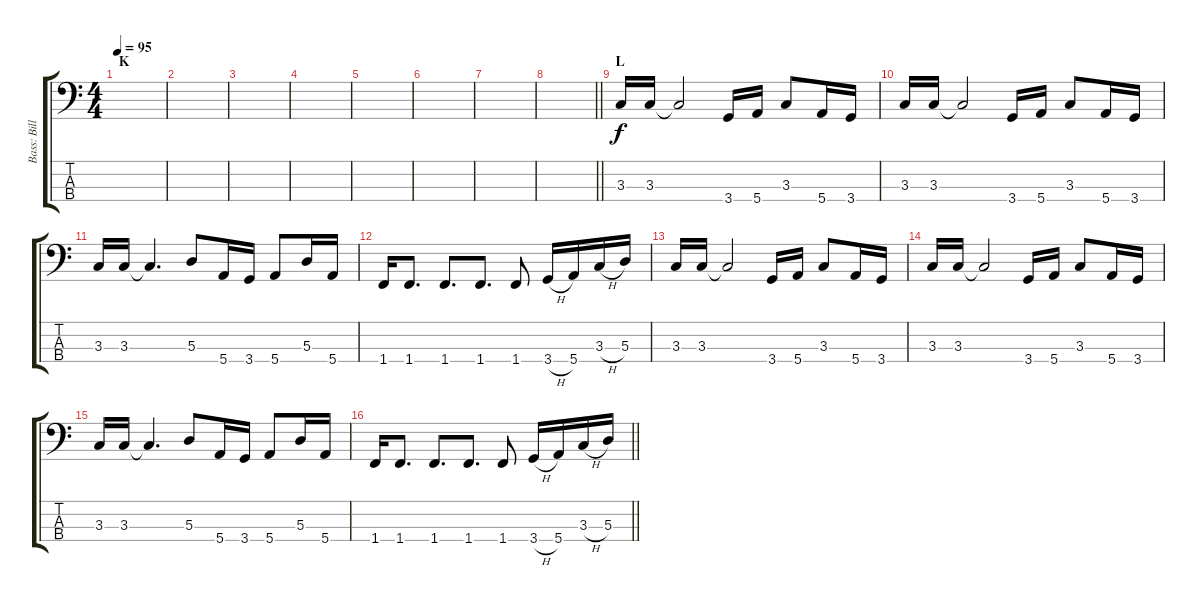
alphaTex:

\track ("Bass: Billy" "Bass: Bill") {instrument electricbassfinger}
\staff {score tabs}
\tuning (G2 D2 A1 E1) {hide}
\ts (4 4)
\section ("" "K")
\tempo 95
\clef f4
\ks c
|
|
|
|
|
|
|
\barLineRight lightlight
|
\section ("" "L")
3.3.16 3.3.16 3.3{t}.2 3.4.16 5.4.16 3.3.8 5.4.16 3.4.16 |
3.3.16 3.3.16 3.3{t}.2 3.4.16 5.4.16 3.3.8 5.4.16 3.4.16 |
3.3.16 3.3.16 3.3{t}.4{d} 5.3.8 5.4.16 3.4.16 5.4.8 5.3.16 5.4.16 |
1.4.16 1.4.8{d} 1.4.8{d} 1.4.8{d} 1.4.8 3.4{h}.16 5.4.16 3.3{h}.16 5.3.16 |
3.3.16 3.3.16 3.3{t}.2 3.4.16 5.4.16 3.3.8 5.4.16 3.4.16 |
3.3.16 3.3.16 3.3{t}.2 3.4.16 5.4.16 3.3.8 5.4.16 3.4.16 |
3.3.16 3.3.16 3.3{t}.4{d} 5.3.8 5.4.16 3.4.16 5.4.8 5.3.16 5.4.16 |
\barLineRight lightlight
1.4.16 1.4.8{d} 1.4.8{d} 1.4.8{d} 1.4.8 3.4{h}.16 5.4.16 3.3{h}.16 5.3.16
